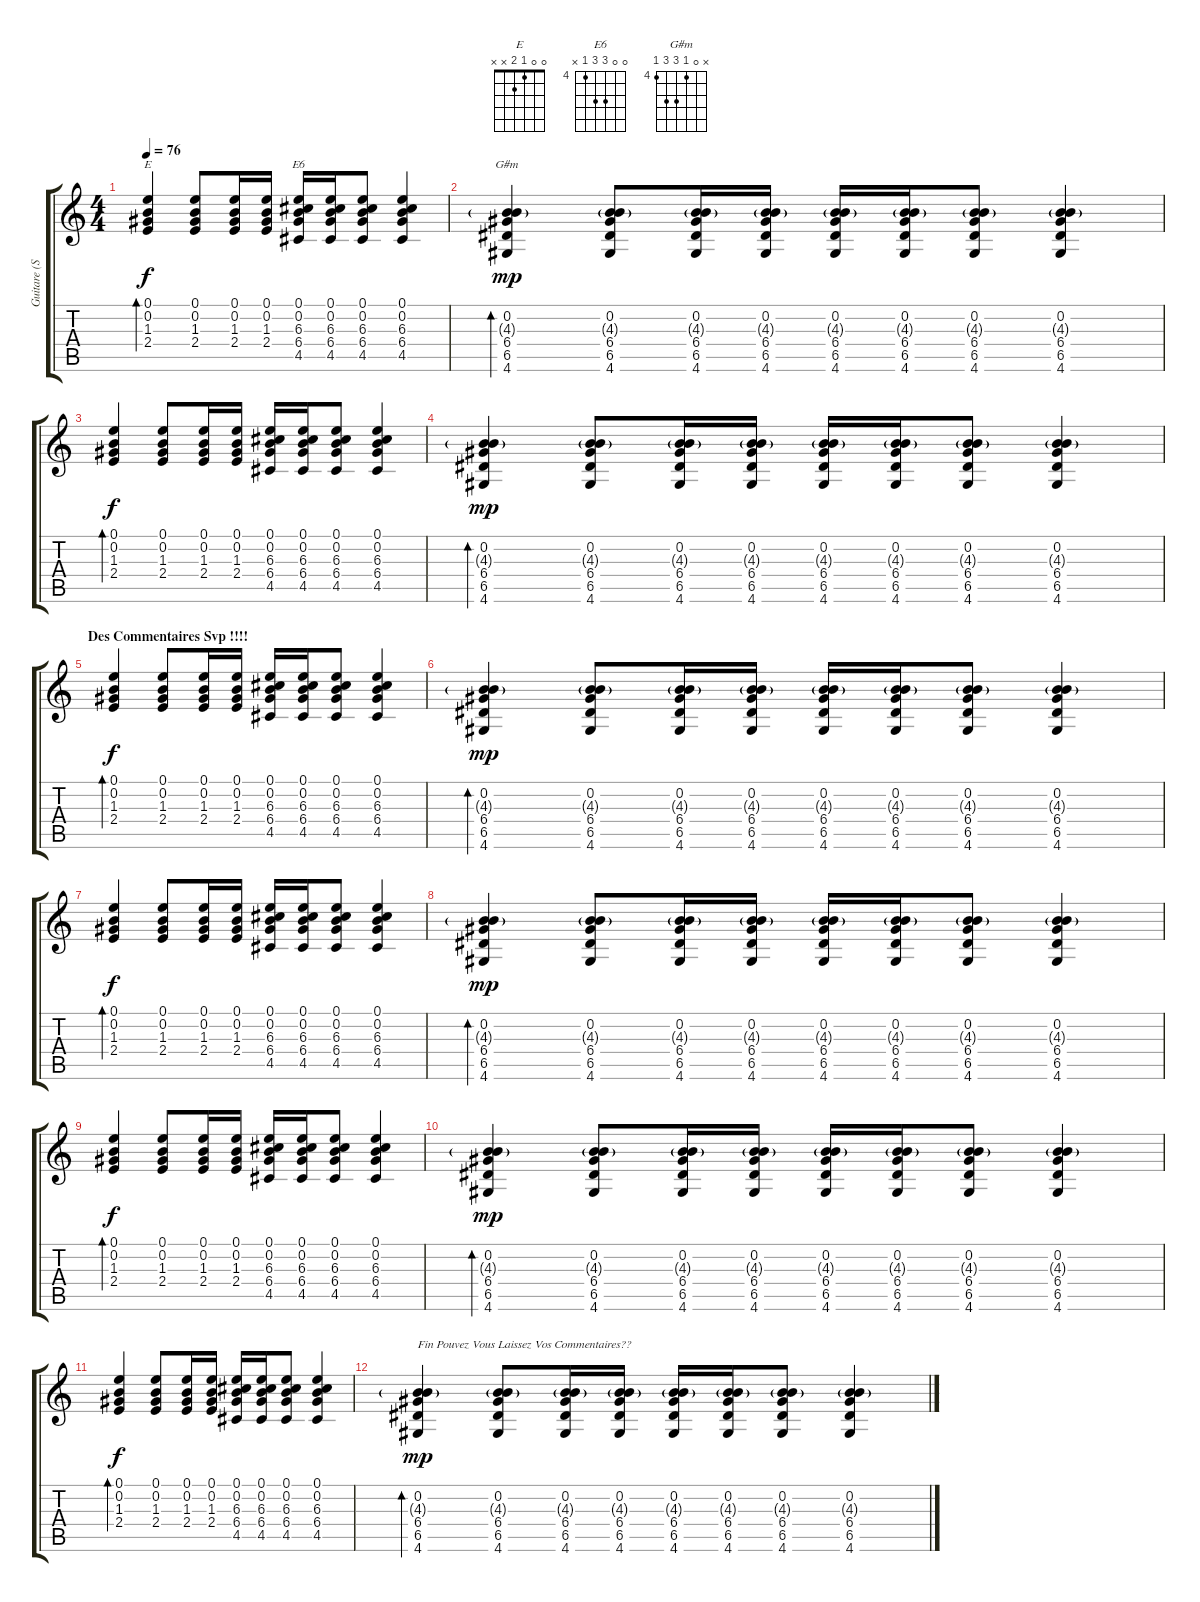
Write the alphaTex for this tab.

\track ("Guitare (Son Stéréo Droite)" "Guitare (S") {instrument electricguitarjazz}
\staff {score tabs}
\tuning (E4 B3 G3 D3 A2 E2) {hide}
\chord ("E" 0 0 1 2 x x)
\chord ("E6" 0 0 6 6 4 x) {firstfret 4}
\chord ("G#m" x 0 4 6 6 4) {firstfret 4}
\ts (4 4)
\tempo 76
\clef g2
\ks c
(0.1 0.2 1.3 2.4).4{bd 120 ch "E" dy f} (0.1 0.2 1.3 2.4).8 (0.1 0.2 1.3 2.4).16 (0.1 0.2 1.3 2.4).16 (0.1 0.2 6.3 6.4 4.5).16{ch "E6"} (0.1 0.2 6.3 6.4 4.5).16 (0.1 0.2 6.3 6.4 4.5).8 (0.1 0.2 6.3 6.4 4.5).4 |
(0.2 4.3{g} 6.4 6.5 4.6).4{bd 240 ch "G#m" dy mp} (0.2 4.3{g} 6.4 6.5 4.6).8 (0.2 4.3{g} 6.4 6.5 4.6).16 (0.2 4.3{g} 6.4 6.5 4.6).16 (0.2 4.3{g} 6.4 6.5 4.6).16 (0.2 4.3{g} 6.4 6.5 4.6).16 (0.2 4.3{g} 6.4 6.5 4.6).8 (0.2 4.3{g} 6.4 6.5 4.6).4 |
(0.1 0.2 1.3 2.4).4{bd 120 dy f} (0.1 0.2 1.3 2.4).8 (0.1 0.2 1.3 2.4).16 (0.1 0.2 1.3 2.4).16 (0.1 0.2 6.3 6.4 4.5).16 (0.1 0.2 6.3 6.4 4.5).16 (0.1 0.2 6.3 6.4 4.5).8 (0.1 0.2 6.3 6.4 4.5).4 |
(0.2 4.3{g} 6.4 6.5 4.6).4{bd 240 dy mp} (0.2 4.3{g} 6.4 6.5 4.6).8 (0.2 4.3{g} 6.4 6.5 4.6).16 (0.2 4.3{g} 6.4 6.5 4.6).16 (0.2 4.3{g} 6.4 6.5 4.6).16 (0.2 4.3{g} 6.4 6.5 4.6).16 (0.2 4.3{g} 6.4 6.5 4.6).8 (0.2 4.3{g} 6.4 6.5 4.6).4 |
\section ("" "Des Commentaires Svp !!!!")
(0.1 0.2 1.3 2.4).4{bd 120 dy f} (0.1 0.2 1.3 2.4).8 (0.1 0.2 1.3 2.4).16 (0.1 0.2 1.3 2.4).16 (0.1 0.2 6.3 6.4 4.5).16 (0.1 0.2 6.3 6.4 4.5).16 (0.1 0.2 6.3 6.4 4.5).8 (0.1 0.2 6.3 6.4 4.5).4 |
(0.2 4.3{g} 6.4 6.5 4.6).4{bd 240 dy mp} (0.2 4.3{g} 6.4 6.5 4.6).8 (0.2 4.3{g} 6.4 6.5 4.6).16 (0.2 4.3{g} 6.4 6.5 4.6).16 (0.2 4.3{g} 6.4 6.5 4.6).16 (0.2 4.3{g} 6.4 6.5 4.6).16 (0.2 4.3{g} 6.4 6.5 4.6).8 (0.2 4.3{g} 6.4 6.5 4.6).4 |
(0.1 0.2 1.3 2.4).4{bd 120 dy f} (0.1 0.2 1.3 2.4).8 (0.1 0.2 1.3 2.4).16 (0.1 0.2 1.3 2.4).16 (0.1 0.2 6.3 6.4 4.5).16 (0.1 0.2 6.3 6.4 4.5).16 (0.1 0.2 6.3 6.4 4.5).8 (0.1 0.2 6.3 6.4 4.5).4 |
(0.2 4.3{g} 6.4 6.5 4.6).4{bd 240 dy mp} (0.2 4.3{g} 6.4 6.5 4.6).8 (0.2 4.3{g} 6.4 6.5 4.6).16 (0.2 4.3{g} 6.4 6.5 4.6).16 (0.2 4.3{g} 6.4 6.5 4.6).16 (0.2 4.3{g} 6.4 6.5 4.6).16 (0.2 4.3{g} 6.4 6.5 4.6).8 (0.2 4.3{g} 6.4 6.5 4.6).4 |
(0.1 0.2 1.3 2.4).4{bd 120 dy f} (0.1 0.2 1.3 2.4).8 (0.1 0.2 1.3 2.4).16 (0.1 0.2 1.3 2.4).16 (0.1 0.2 6.3 6.4 4.5).16 (0.1 0.2 6.3 6.4 4.5).16 (0.1 0.2 6.3 6.4 4.5).8 (0.1 0.2 6.3 6.4 4.5).4 |
(0.2 4.3{g} 6.4 6.5 4.6).4{bd 240 dy mp} (0.2 4.3{g} 6.4 6.5 4.6).8 (0.2 4.3{g} 6.4 6.5 4.6).16 (0.2 4.3{g} 6.4 6.5 4.6).16 (0.2 4.3{g} 6.4 6.5 4.6).16 (0.2 4.3{g} 6.4 6.5 4.6).16 (0.2 4.3{g} 6.4 6.5 4.6).8 (0.2 4.3{g} 6.4 6.5 4.6).4 |
(0.1 0.2 1.3 2.4).4{bd 120 dy f} (0.1 0.2 1.3 2.4).8 (0.1 0.2 1.3 2.4).16 (0.1 0.2 1.3 2.4).16 (0.1 0.2 6.3 6.4 4.5).16 (0.1 0.2 6.3 6.4 4.5).16 (0.1 0.2 6.3 6.4 4.5).8 (0.1 0.2 6.3 6.4 4.5).4 |
(0.2 4.3{g} 6.4 6.5 4.6).4{bd 240 txt "Fin Pouvez Vous Laissez Vos Commentaires??" dy mp} (0.2 4.3{g} 6.4 6.5 4.6).8 (0.2 4.3{g} 6.4 6.5 4.6).16 (0.2 4.3{g} 6.4 6.5 4.6).16 (0.2 4.3{g} 6.4 6.5 4.6).16 (0.2 4.3{g} 6.4 6.5 4.6).16 (0.2 4.3{g} 6.4 6.5 4.6).8 (0.2 4.3{g} 6.4 6.5 4.6).4
